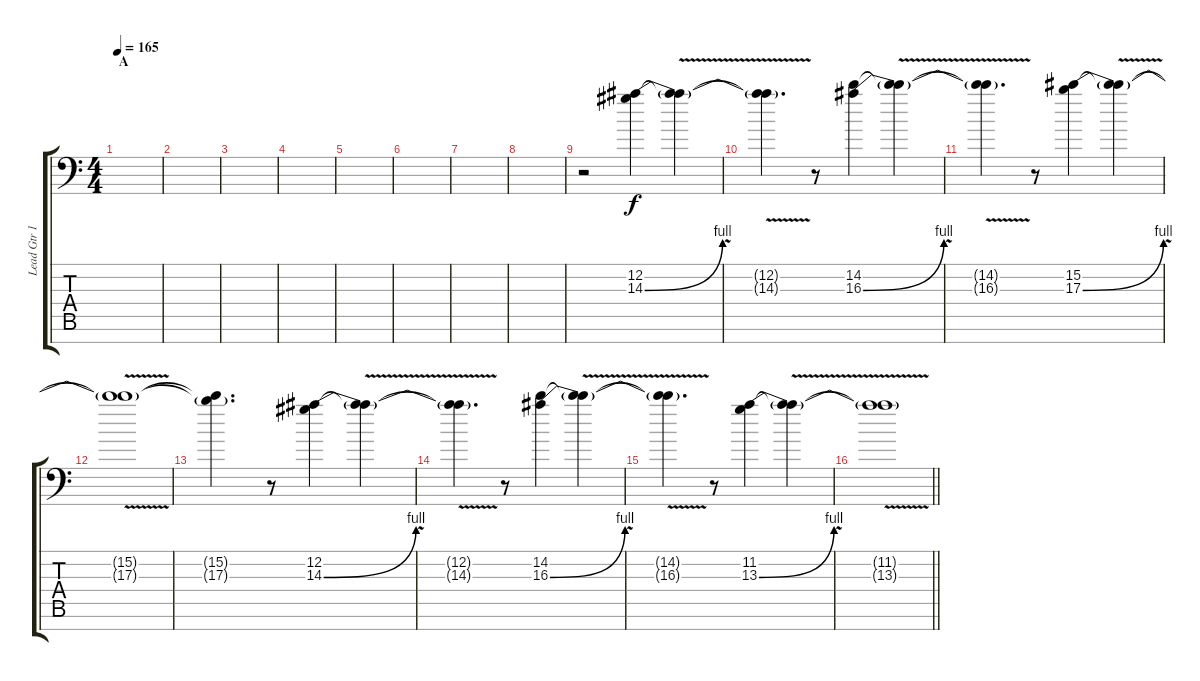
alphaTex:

\track ("Lead Gtr 1" "Lead Gtr 1") {instrument distortionguitar}
\staff {score tabs}
\tuning (Eb4 Bb3 Gb3 Db3 Ab2 Eb2 Bb1) {hide}
\ts (4 4)
\section ("" "A")
\tempo 165
\clef f4
\ks c
|
|
|
|
|
|
|
|
r.2{balance 8} (12.2 14.3{be (bend 0 0 60 4)}).4 (12.2{t} 14.3{v t}).4 |
(12.2{t} 14.3{t}).4{d} r.8 (14.2 16.3{be (bend 0 0 60 4)}).4 (14.2{t} 16.3{v t}).4 |
(14.2{t} 16.3{t}).4{d} r.8 (15.2 17.3{be (bend 0 0 60 4)}).4 (15.2{t} 17.3{v t}).4 |
(15.2{t} 17.3{t}).1 |
(15.2{t} 17.3{t}).4{d} r.8 (12.2 14.3{be (bend 0 0 60 4)}).4 (12.2{t} 14.3{v t}).4 |
(12.2{t} 14.3{t}).4{d} r.8 (14.2 16.3{be (bend 0 0 60 4)}).4 (14.2{t} 16.3{v t}).4 |
(14.2{t} 16.3{t}).4{d} r.8 (11.2 13.3{be (bend 0 0 60 4)}).4 (11.2{t} 13.3{v t}).4 |
\barLineRight lightlight
(11.2{t} 13.3{t}).1
